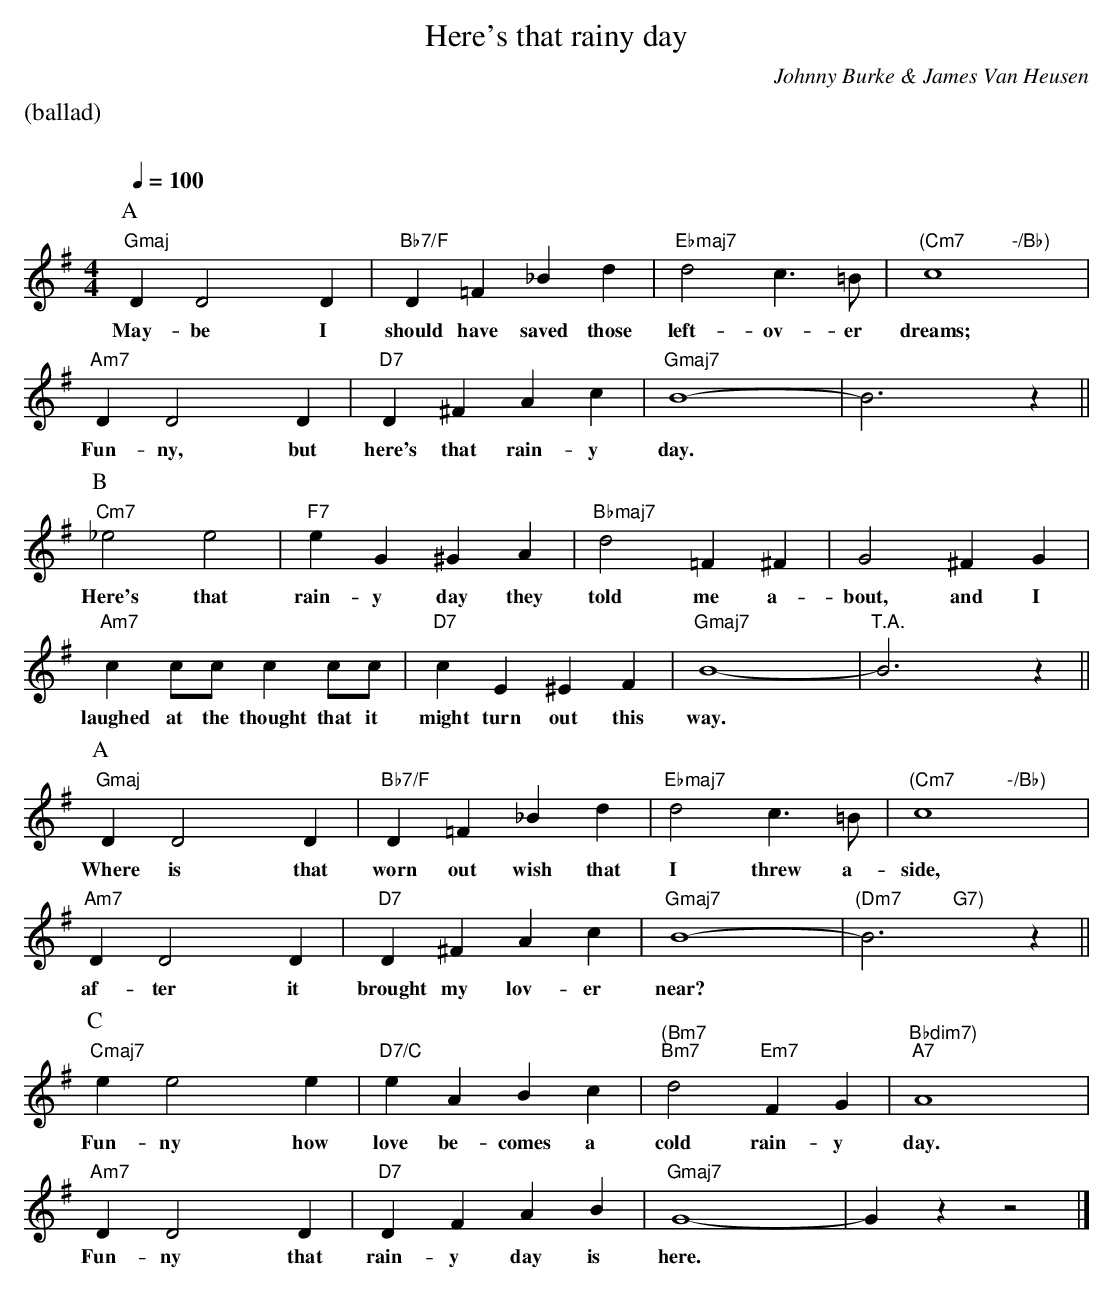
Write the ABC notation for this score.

X:1
T: Here's that rainy day
M:4/4
L:1/4
C:Johnny Burke & James Van Heusen
Q:1/4=100
%%staves (chords melody)
K:G
%%text (ballad)
%%vskip 20
P: A
V:chords
"Gmaj"x2 x2 | "Bb7/F"x2 x2 | "Ebmaj7"x2 x2 | "(Cm7"x2 "-/Bb)"x2 |
"Am7"x2 x2 | "D7"x2 x2 | "Gmaj7"x2 x2 | x2 x2 ||
V:melody
DD2D | D=F_Bd | d2c>=B | c4 |
w:May-be I should have saved those left-ov-er dreams;
DD2D | D^FAc | B4- | B3z ||
w:Fun-ny, but here's that rain-y day.*
P: B
V:chords
"Cm7"x2 x2 | "F7"x2 x2 | "Bbmaj7"x2 x2 | x2 x2 |
"Am7"x2 x2 | "D7"x2 x2 | "Gmaj7"x2 x2 | "T.A."x2 x2 ||
V:melody
_e2e2 | eG^GA | d2=F^F | G2^FG |
w:Here's that rain-y day they told me a-bout, and I
cc/c/cc/c/ | c E^EF | B4- | B3z ||
w:laughed at the thought that it might turn out this way.*
P: A
V:chords
"Gmaj"x2 x2 | "Bb7/F"x2 x2 | "Ebmaj7"x2 x2 | "(Cm7"x2 "-/Bb)"x2 |
"Am7"x2 x2 | "D7"x2 x2 | "Gmaj7"x2 x2 | "(Dm7"x2 "G7)"x2 ||
V:melody
DD2D | D=F_Bd | d2c>=B | c4 |
w:Where is that worn out wish that I threw a-side,
DD2D | D^FAc | B4- | B3z ||
w:af-ter it brought my lov-er near?*
P: C
V:chords
"Cmaj7"x2 x2 | "D7/C"x2 x2 | "(Bm7""Bm7"x2 "Em7"x2 | "Bbdim7)""A7"x2 x2 |
"Am7"x2 x2 | "D7"x2 x2 | "Gmaj7"x2 x2 | x2 x2 |]
V:melody
ee2e | eABc | d2FG | A4 |
w:Fun-ny how love be-comes a cold rain-y day.
DD2D | DFAB | G4- | Gz z2 |]
w:Fun-ny that rain-y day is here.*
